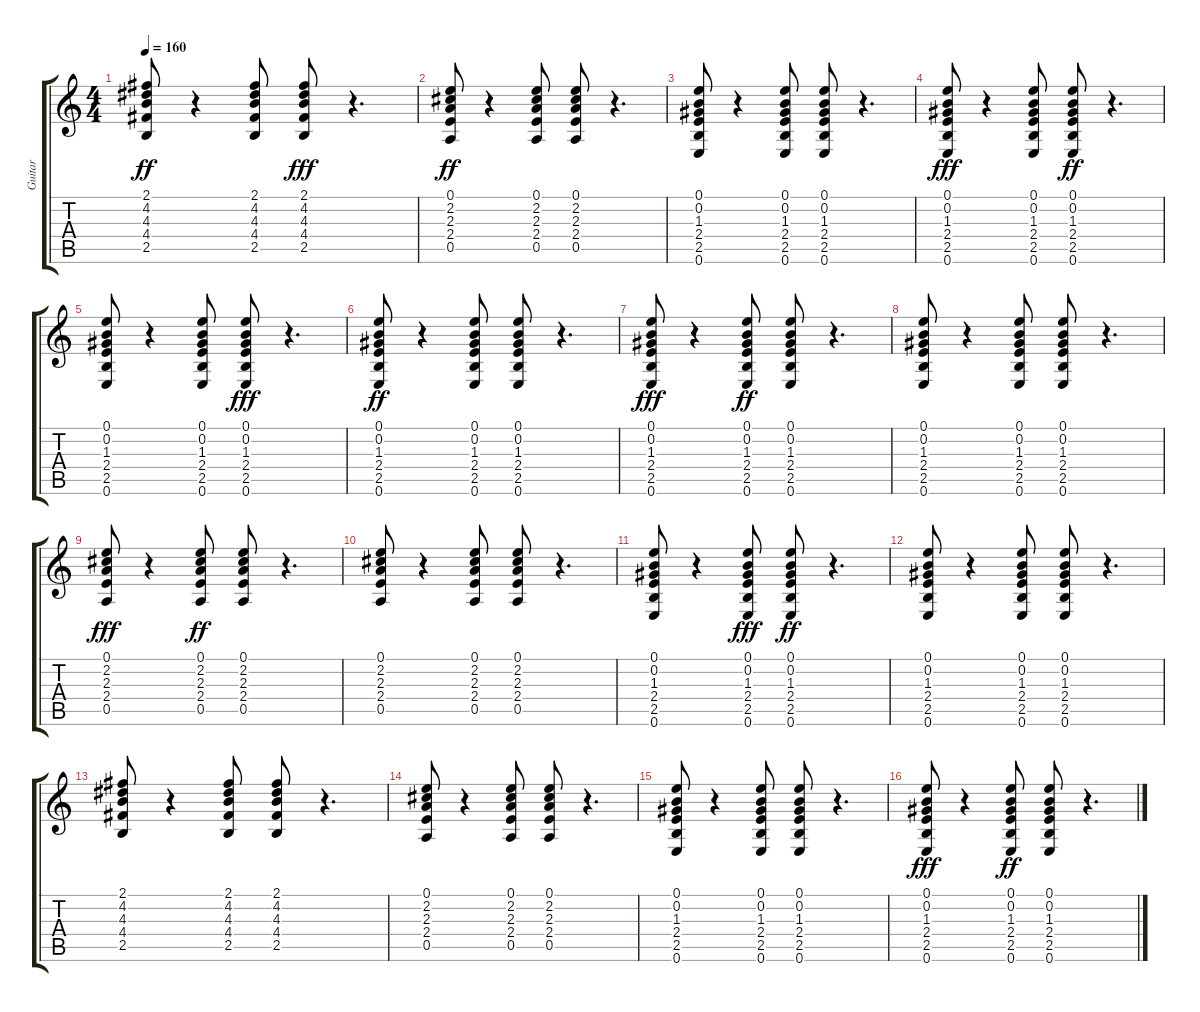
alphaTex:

\track ("Guitar" "Guitar") {instrument acousticguitarsteel}
\staff {score tabs}
\tuning (E4 B3 G3 D3 A2 E2) {hide}
\ts (4 4)
\tempo 160
\clef g2
\ks c
(2.1 4.2 4.3 4.4 2.5).8{dy ff} r.4 (2.1 4.2 4.3 4.4 2.5).8 (2.1 4.2 4.3 4.4 2.5).8{dy fff} r.4{d} |
(0.1 2.2 2.3 2.4 0.5).8{dy ff} r.4 (0.1 2.2 2.3 2.4 0.5).8 (0.1 2.2 2.3 2.4 0.5).8 r.4{d} |
(0.1 0.2 1.3 2.4 2.5 0.6).8 r.4 (0.1 0.2 1.3 2.4 2.5 0.6).8 (0.1 0.2 1.3 2.4 2.5 0.6).8 r.4{d} |
(0.1 0.2 1.3 2.4 2.5 0.6).8{dy fff} r.4 (0.1 0.2 1.3 2.4 2.5 0.6).8 (0.1 0.2 1.3 2.4 2.5 0.6).8{dy ff} r.4{d} |
(0.1 0.2 1.3 2.4 2.5 0.6).8 r.4 (0.1 0.2 1.3 2.4 2.5 0.6).8 (0.1 0.2 1.3 2.4 2.5 0.6).8{dy fff} r.4{d} |
(0.1 0.2 1.3 2.4 2.5 0.6).8{dy ff} r.4 (0.1 0.2 1.3 2.4 2.5 0.6).8 (0.1 0.2 1.3 2.4 2.5 0.6).8 r.4{d} |
(0.1 0.2 1.3 2.4 2.5 0.6).8{dy fff} r.4 (0.1 0.2 1.3 2.4 2.5 0.6).8{dy ff} (0.1 0.2 1.3 2.4 2.5 0.6).8 r.4{d} |
(0.1 0.2 1.3 2.4 2.5 0.6).8 r.4 (0.1 0.2 1.3 2.4 2.5 0.6).8 (0.1 0.2 1.3 2.4 2.5 0.6).8 r.4{d} |
(0.1 2.2 2.3 2.4 0.5).8{dy fff} r.4 (0.1 2.2 2.3 2.4 0.5).8{dy ff} (0.1 2.2 2.3 2.4 0.5).8 r.4{d} |
(0.1 2.2 2.3 2.4 0.5).8 r.4 (0.1 2.2 2.3 2.4 0.5).8 (0.1 2.2 2.3 2.4 0.5).8 r.4{d} |
(0.1 0.2 1.3 2.4 2.5 0.6).8 r.4 (0.1 0.2 1.3 2.4 2.5 0.6).8{dy fff} (0.1 0.2 1.3 2.4 2.5 0.6).8{dy ff} r.4{d} |
(0.1 0.2 1.3 2.4 2.5 0.6).8 r.4 (0.1 0.2 1.3 2.4 2.5 0.6).8 (0.1 0.2 1.3 2.4 2.5 0.6).8 r.4{d} |
(2.1 4.2 4.3 4.4 2.5).8 r.4 (2.1 4.2 4.3 4.4 2.5).8 (2.1 4.2 4.3 4.4 2.5).8 r.4{d} |
(0.1 2.2 2.3 2.4 0.5).8 r.4 (0.1 2.2 2.3 2.4 0.5).8 (0.1 2.2 2.3 2.4 0.5).8 r.4{d} |
(0.1 0.2 1.3 2.4 2.5 0.6).8 r.4 (0.1 0.2 1.3 2.4 2.5 0.6).8 (0.1 0.2 1.3 2.4 2.5 0.6).8 r.4{d} |
(0.1 0.2 1.3 2.4 2.5 0.6).8{dy fff} r.4 (0.1 0.2 1.3 2.4 2.5 0.6).8{dy ff} (0.1 0.2 1.3 2.4 2.5 0.6).8 r.4{d}
